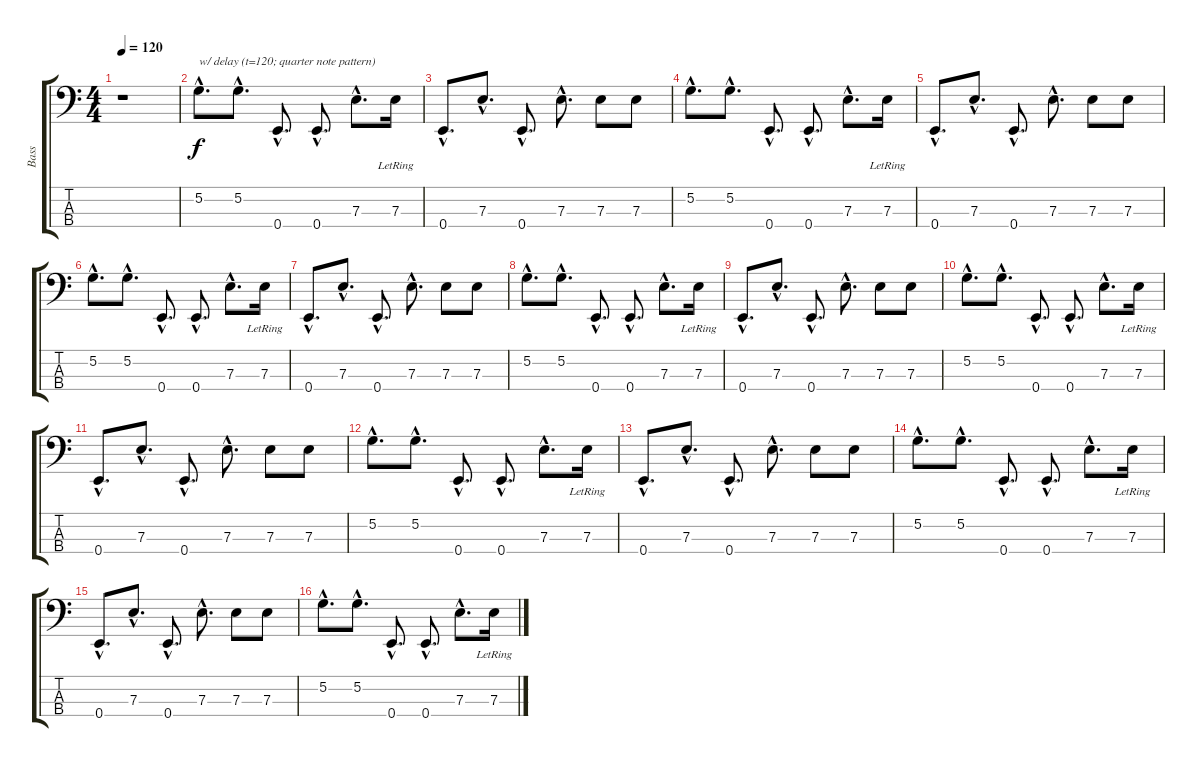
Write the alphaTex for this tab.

\track ("Bass" "Bass") {instrument electricbassfinger}
\staff {score tabs}
\tuning (G2 D2 A1 E1) {hide}
\ts (4 4)
\tempo 120
\clef f4
\ks c
r.1{dy f instrument electricbassfinger} |
5.2{hac}.8{d txt "w/ delay (t=120; quarter note pattern)"} 5.2{hac}.8{d} 0.4{hac}.8{d} 0.4{hac}.8{d} 7.3{hac}.8{d} 7.3{lr}.16 |
0.4{hac}.8{d} 7.3{hac}.8{d} 0.4{hac}.8{d} 7.3{hac}.8{d} 7.3.8 7.3.8 |
5.2{hac}.8{d} 5.2{hac}.8{d} 0.4{hac}.8{d} 0.4{hac}.8{d} 7.3{hac}.8{d} 7.3{lr}.16 |
0.4{hac}.8{d} 7.3{hac}.8{d} 0.4{hac}.8{d} 7.3{hac}.8{d} 7.3.8 7.3.8 |
5.2{hac}.8{d} 5.2{hac}.8{d} 0.4{hac}.8{d} 0.4{hac}.8{d} 7.3{hac}.8{d} 7.3{lr}.16 |
0.4{hac}.8{d} 7.3{hac}.8{d} 0.4{hac}.8{d} 7.3{hac}.8{d} 7.3.8 7.3.8 |
5.2{hac}.8{d} 5.2{hac}.8{d} 0.4{hac}.8{d} 0.4{hac}.8{d} 7.3{hac}.8{d} 7.3{lr}.16 |
0.4{hac}.8{d} 7.3{hac}.8{d} 0.4{hac}.8{d} 7.3{hac}.8{d} 7.3.8 7.3.8 |
5.2{hac}.8{d} 5.2{hac}.8{d} 0.4{hac}.8{d} 0.4{hac}.8{d} 7.3{hac}.8{d} 7.3{lr}.16 |
0.4{hac}.8{d} 7.3{hac}.8{d} 0.4{hac}.8{d} 7.3{hac}.8{d} 7.3.8 7.3.8 |
5.2{hac}.8{d} 5.2{hac}.8{d} 0.4{hac}.8{d} 0.4{hac}.8{d} 7.3{hac}.8{d} 7.3{lr}.16 |
0.4{hac}.8{d} 7.3{hac}.8{d} 0.4{hac}.8{d} 7.3{hac}.8{d} 7.3.8 7.3.8 |
5.2{hac}.8{d} 5.2{hac}.8{d} 0.4{hac}.8{d} 0.4{hac}.8{d} 7.3{hac}.8{d} 7.3{lr}.16 |
0.4{hac}.8{d} 7.3{hac}.8{d} 0.4{hac}.8{d} 7.3{hac}.8{d} 7.3.8 7.3.8 |
5.2{hac}.8{d} 5.2{hac}.8{d} 0.4{hac}.8{d} 0.4{hac}.8{d} 7.3{hac}.8{d} 7.3{lr}.16
